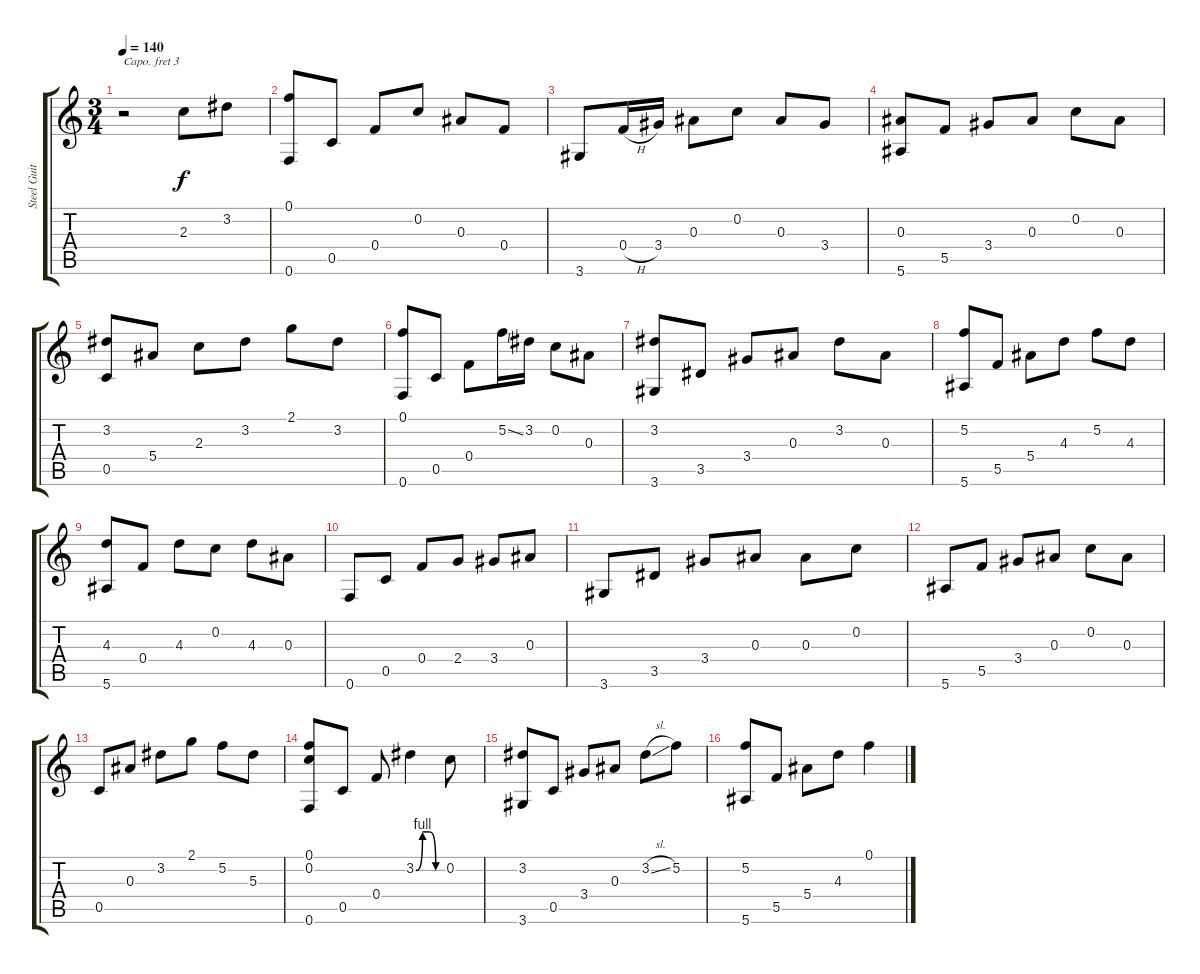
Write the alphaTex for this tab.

\track ("Steel Guitar" "Steel Guit") {instrument acousticguitarsteel}
\staff {score tabs}
\capo 3
\tuning (D4 A3 G3 D3 A2 D2) {hide}
\ts (3 4)
\tempo 140
\clef g2
\ks c
r.2{dy f instrument acousticguitarsteel} 2.3.8 3.2.8 |
(0.1 0.6).8 0.5.8 0.4.8 0.2.8 0.3.8 0.4.8 |
3.6.8 0.4{h}.16 3.4.16 0.3.8 0.2.8 0.3.8 3.4.8 |
(0.3 5.6).8 5.5.8 3.4.8 0.3.8 0.2.8 0.3.8 |
(3.2 0.5).8 5.4.8 2.3.8 3.2.8 2.1.8 3.2.8 |
(0.1 0.6).8 0.5.8 0.4.8 5.2{ss}.16 3.2.16 0.2.8 0.3.8 |
(3.2 3.6).8 3.5.8 3.4.8 0.3.8 3.2.8 0.3.8 |
(5.2 5.6).8 5.5.8 5.4.8 4.3.8 5.2.8 4.3.8 |
(4.3 5.6).8 0.4.8 4.3.8 0.2.8 4.3.8 0.3.8 |
0.6.8 0.5.8 0.4.8 2.4.8 3.4.8 0.3.8 |
3.6.8 3.5.8 3.4.8 0.3.8 0.3.8 0.2.8 |
5.6.8 5.5.8 3.4.8 0.3.8 0.2.8 0.3.8 |
0.5.8 0.3.8 3.2.8 2.1.8 5.2.8 5.3.8 |
(0.1 0.2 0.6).8 0.5.8 0.4.8 3.2{be (custom 0 0 15 4 30 4 45 0 60 0)}.4 0.2.8 |
(3.2 3.6).8 0.5.8 3.4.8 0.3.8 3.2{sl}.8 5.2.8 |
(5.2 5.6).8 5.5.8 5.4.8 4.3.8 0.1.4
